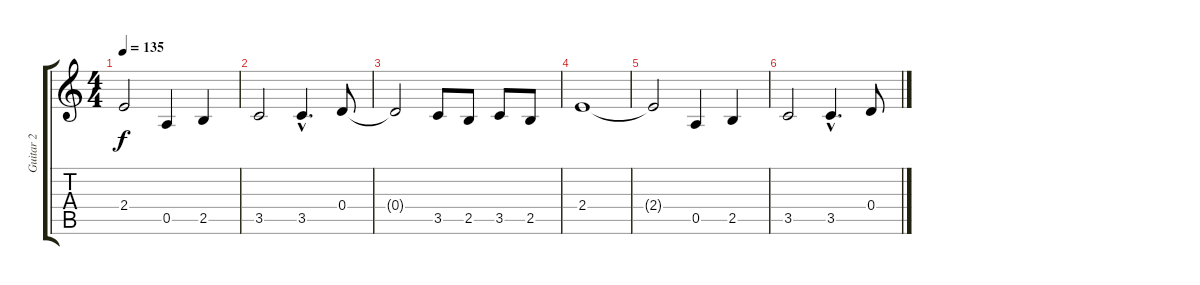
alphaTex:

\track ("Guitar 2" "Guitar 2") {instrument overdrivenguitar}
\staff {score tabs}
\tuning (E4 B3 G3 D3 A2 E2) {hide}
\ts (4 4)
\tempo 135
\clef g2
\ks c
2.4{t}.2{dy f} 0.5.4 2.5.4 |
3.5.2 3.5{hac}.4{d volume 6} 0.4.8 |
0.4{t}.2 3.5.8 2.5.8 3.5.8 2.5.8 |
2.4.1{volume 3} |
2.4{t}.2 0.5.4 2.5.4 |
3.5.2{volume 0} 3.5{hac}.4{d} 0.4.8
